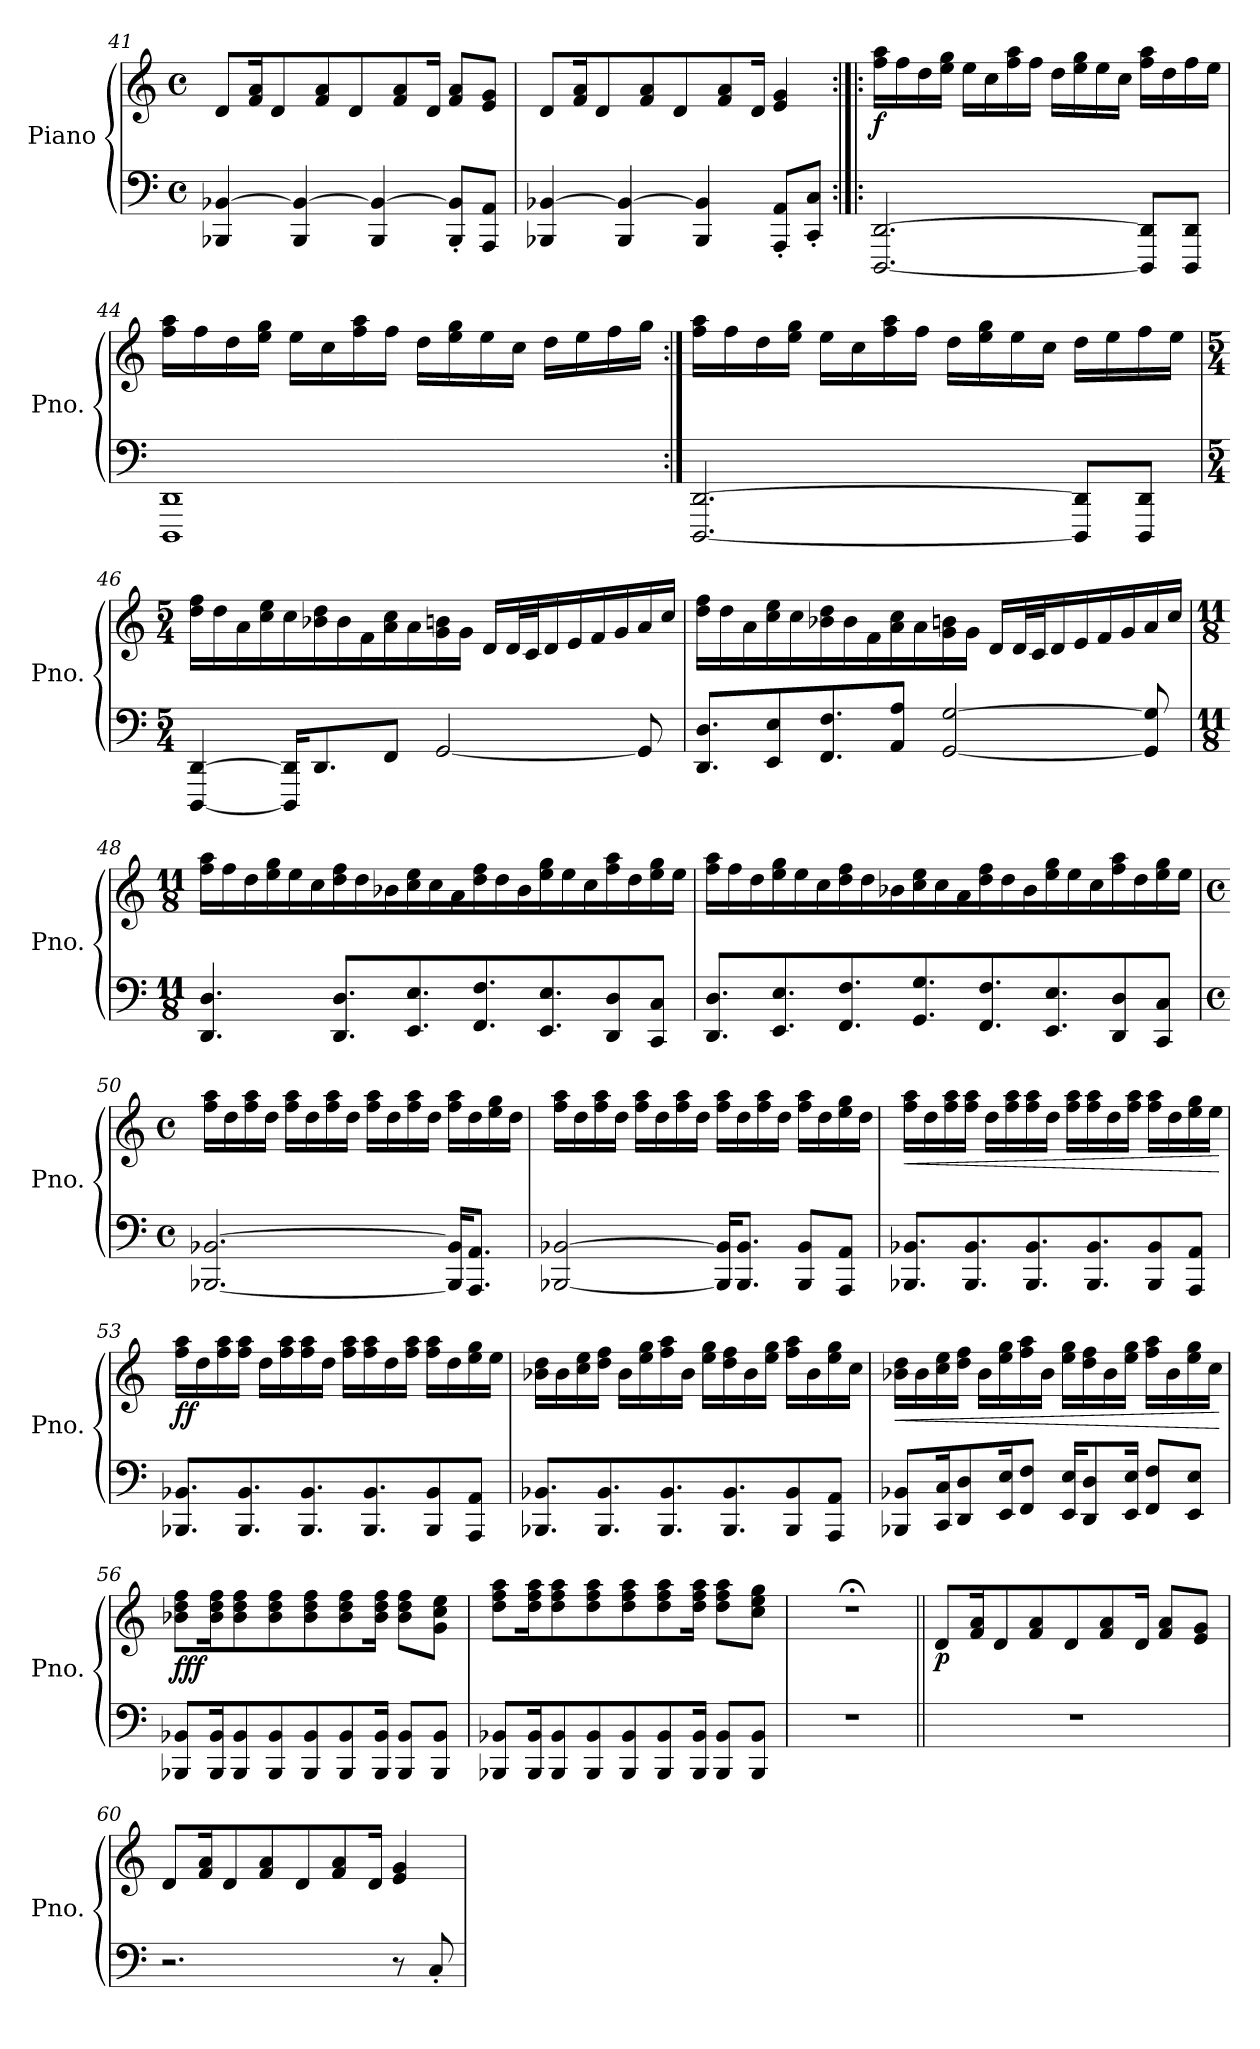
**kern	**kern	**dynam
*part1	*part1	*part1
*staff2	*staff1	*staff1/2
*I"Piano	*	*
*I'Pno.	*	*
*clefF4	*clefG2	*
*k[]	*k[]	*
*M4/4	*M4/4	*
*met(c)	*met(c)	*
=41	=41	=41
4BBB-X/ [4BB-X/	8d/L	.
.	16f/ 16a/K	.
.	8d/	.
4BBB-/ 4BB-/_	.	.
.	8f/ 8a/	.
.	8d/	.
4BBB-/ 4BB-/_	.	.
.	8f/ 8a/	.
.	16d/Jk	.
8BBB-/' 8BB-/]'L	8f/ 8a/L	.
8AAA/ 8AA/J	8e/ 8g/J	.
!!LO:LB:g=z
=42	=42	=42
4BBB-X/ [4BB-X/	8d/L	.
.	16f/ 16a/K	.
.	8d/	.
4BBB-/ 4BB-/_	.	.
.	8f/ 8a/	.
.	8d/	.
4BBB-/ 4BB-/]	.	.
.	8f/ 8a/	.
.	16d/Jk	.
8AAA/' 8AA/'L	4e/ 4g/	.
8CC/' 8C/'J	.	.
=43:|!|:	=43:|!|:	=43:|!|:
!	!	!LO:DY:b
[2.DDD/ [2.DD/	16ff\ 16aa\LL	f
.	16ff\	.
.	16dd\	.
.	16ee\ 16gg\JJ	.
.	16ee\LL	.
.	16cc\	.
.	16ff\ 16aa\	.
.	16ff\JJ	.
.	16dd\LL	.
.	16ee\ 16gg\	.
.	16ee\	.
.	16cc\JJ	.
8DDD/] 8DD/]L	16ff\ 16aa\LL	.
.	16dd\	.
8DDD/ 8DD/J	16ff\	.
.	16ee\JJ	.
=44	=44	=44
1DDD 1DD	16ff\ 16aa\LL	.
.	16ff\	.
.	16dd\	.
.	16ee\ 16gg\JJ	.
.	16ee\LL	.
.	16cc\	.
.	16ff\ 16aa\	.
.	16ff\JJ	.
.	16dd\LL	.
.	16ee\ 16gg\	.
.	16ee\	.
.	16cc\JJ	.
.	16dd\LL	.
.	16ee\	.
.	16ff\	.
.	16gg\JJ	.
!!LO:PB:g=z
=45:|!	=45:|!	=45:|!
[2.DDD/ [2.DD/	16ff\ 16aa\LL	.
.	16ff\	.
.	16dd\	.
.	16ee\ 16gg\JJ	.
.	16ee\LL	.
.	16cc\	.
.	16ff\ 16aa\	.
.	16ff\JJ	.
.	16dd\LL	.
.	16ee\ 16gg\	.
.	16ee\	.
.	16cc\JJ	.
8DDD/] 8DD/]L	16dd\LL	.
.	16ee\	.
8DDD/ 8DD/J	16ff\	.
.	16ee\JJ	.
=46	=46	=46
*M5/4	*M5/4	*
[4DDD/ [4DD/	16dd\ 16ff\LL	.
.	16dd\	.
.	16a\	.
.	16cc\ 16ee\	.
16DDD/] 16DD/]KL	16cc\	.
8.DD/	16b-X\ 16dd\	.
.	16b-\	.
.	16f\	.
8FF/J	16a\ 16cc\	.
.	16a\	.
[2GG/	16g\ 16bn\	.
.	16g\JJ	.
.	16d/LL	.
.	32d/L	.
.	32c/J	.
.	16d/	.
.	16e/	.
.	16f/	.
.	16g/	.
8GG/]	16a/	.
.	16cc/JJ	.
!!LO:LB:g=z
=47	=47	=47
8.DD/ 8.D/L	16dd\ 16ff\LL	.
.	16dd\	.
.	16a\	.
8EE/ 8E/	16cc\ 16ee\	.
.	16cc\	.
8.FF/ 8.F/	16b-X\ 16dd\	.
.	16b-\	.
.	16f\	.
8AA/ 8A/J	16a\ 16cc\	.
.	16a\	.
[2GG/ [2G/	16g\ 16bn\	.
.	16g\JJ	.
.	16d/LL	.
.	32d/L	.
.	32c/J	.
.	16d/	.
.	16e/	.
.	16f/	.
.	16g/	.
8GG/] 8G/]	16a/	.
.	16cc/JJ	.
=48	=48	=48
*M11/8	*M11/8	*
4.DD/ 4.D/	16ff\ 16aa\LL	.
.	16ff\	.
.	16dd\	.
.	16ee\ 16gg\	.
.	16ee\	.
.	16cc\	.
8.DD/ 8.D/L	16dd\ 16ff\	.
.	16dd\	.
.	16b-X\	.
8.EE/ 8.E/	16cc\ 16ee\	.
.	16cc\	.
.	16a\	.
8.FF/ 8.F/	16dd\ 16ff\	.
.	16dd\	.
.	16b-\	.
8.EE/ 8.E/	16ee\ 16gg\	.
.	16ee\	.
.	16cc\	.
8DD/ 8D/	16ff\ 16aa\	.
.	16dd\	.
8CC/ 8C/J	16ee\ 16gg\	.
.	16ee\JJ	.
!!LO:LB:g=z
=49	=49	=49
8.DD/ 8.D/L	16ff\ 16aa\LL	.
.	16ff\	.
.	16dd\	.
8.EE/ 8.E/	16ee\ 16gg\	.
.	16ee\	.
.	16cc\	.
8.FF/ 8.F/	16dd\ 16ff\	.
.	16dd\	.
.	16b-X\	.
8.GG/ 8.G/	16cc\ 16ee\	.
.	16cc\	.
.	16a\	.
8.FF/ 8.F/	16dd\ 16ff\	.
.	16dd\	.
.	16b-\	.
8.EE/ 8.E/	16ee\ 16gg\	.
.	16ee\	.
.	16cc\	.
8DD/ 8D/	16ff\ 16aa\	.
.	16dd\	.
8CC/ 8C/J	16ee\ 16gg\	.
.	16ee\JJ	.
=50	=50	=50
*M4/4	*M4/4	*
*met(c)	*met(c)	*
[2.BBB-X/ [2.BB-X/	16ff\ 16aa\LL	.
.	16dd\	.
.	16ff\ 16aa\	.
.	16dd\JJ	.
.	16ff\ 16aa\LL	.
.	16dd\	.
.	16ff\ 16aa\	.
.	16dd\JJ	.
.	16ff\ 16aa\LL	.
.	16dd\	.
.	16ff\ 16aa\	.
.	16dd\JJ	.
16BBB-/] 16BB-/]KL	16ff\ 16aa\LL	.
8.AAA/ 8.AA/J	16dd\	.
.	16ee\ 16gg\	.
.	16dd\JJ	.
!!LO:LB:g=z
=51	=51	=51
[2BBB-X/ [2BB-X/	16ff\ 16aa\LL	.
.	16dd\	.
.	16ff\ 16aa\	.
.	16dd\JJ	.
.	16ff\ 16aa\LL	.
.	16dd\	.
.	16ff\ 16aa\	.
.	16dd\JJ	.
16BBB-/] 16BB-/]KL	16ff\ 16aa\LL	.
8.BBB-/ 8.BB-/J	16dd\	.
.	16ff\ 16aa\	.
.	16dd\JJ	.
8BBB-/ 8BB-/L	16ff\ 16aa\LL	.
.	16dd\	.
8AAA/ 8AA/J	16ee\ 16gg\	.
.	16dd\JJ	.
=52	=52	=52
!	!	!LO:HP:b
8.BBB-X/ 8.BB-X/L	16ff\ 16aa\LL	<
.	16dd\	.
.	16ff\ 16aa\	.
8.BBB-/ 8.BB-/	16ff\ 16aa\JJ	.
.	16dd\LL	.
.	16ff\ 16aa\	.
8.BBB-/ 8.BB-/	16ff\ 16aa\	.
.	16dd\JJ	.
.	16ff\ 16aa\LL	.
8.BBB-/ 8.BB-/	16ff\ 16aa\	.
.	16dd\	.
.	16ff\ 16aa\JJ	.
8BBB-/ 8BB-/	16ff\ 16aa\LL	.
.	16dd\	.
8AAA/ 8AA/J	16ee\ 16gg\	.
.	16ee\JJ	.
.	.	[
!!LO:LB:g=z
=53	=53	=53
!	!	!LO:DY:b
8.BBB-X/ 8.BB-X/L	16ff\ 16aa\LL	ff
.	16dd\	.
.	16ff\ 16aa\	.
8.BBB-/ 8.BB-/	16ff\ 16aa\JJ	.
.	16dd\LL	.
.	16ff\ 16aa\	.
8.BBB-/ 8.BB-/	16ff\ 16aa\	.
.	16dd\JJ	.
.	16ff\ 16aa\LL	.
8.BBB-/ 8.BB-/	16ff\ 16aa\	.
.	16dd\	.
.	16ff\ 16aa\JJ	.
8BBB-/ 8BB-/	16ff\ 16aa\LL	.
.	16dd\	.
8AAA/ 8AA/J	16ee\ 16gg\	.
.	16ee\JJ	.
=54	=54	=54
8.BBB-X/ 8.BB-X/L	16b-X\ 16dd\LL	.
.	16b-\	.
.	16cc\ 16ee\	.
8.BBB-/ 8.BB-/	16dd\ 16ff\JJ	.
.	16b-\LL	.
.	16ee\ 16gg\	.
8.BBB-/ 8.BB-/	16ff\ 16aa\	.
.	16b-\JJ	.
.	16ee\ 16gg\LL	.
8.BBB-/ 8.BB-/	16dd\ 16ff\	.
.	16b-\	.
.	16ee\ 16gg\JJ	.
8BBB-/ 8BB-/	16ff\ 16aa\LL	.
.	16b-\	.
8AAA/ 8AA/J	16ee\ 16gg\	.
.	16cc\JJ	.
!!LO:LB:g=z
=55	=55	=55
!	!	!LO:HP:b
8BBB-X/ 8BB-X/L	16b-X\ 16dd\LL	<
.	16b-\	.
16CC/ 16C/K	16cc\ 16ee\	.
8DD/ 8D/	16dd\ 16ff\JJ	.
.	16b-\LL	.
16EE/ 16E/K	16ee\ 16gg\	.
8FF/ 8F/J	16ff\ 16aa\	.
.	16b-\JJ	.
16EE/ 16E/KL	16ee\ 16gg\LL	.
8DD/ 8D/	16dd\ 16ff\	.
.	16b-\	.
16EE/ 16E/Jk	16ee\ 16gg\JJ	.
8FF/ 8F/L	16ff\ 16aa\LL	.
.	16b-\	.
8EE/ 8E/J	16ee\ 16gg\	.
.	16cc\JJ	.
.	.	[
=56	=56	=56
!	!	!LO:DY:b
8BBB-X/ 8BB-X/L	8b-X\ 8dd\ 8ff\L	fff
16BBB-/ 16BB-/K	16b-\ 16dd\ 16ff\K	.
8BBB-/ 8BB-/	8b-\ 8dd\ 8ff\	.
8BBB-/ 8BB-/	8b-\ 8dd\ 8ff\	.
8BBB-/ 8BB-/	8b-\ 8dd\ 8ff\	.
8BBB-/ 8BB-/	8b-\ 8dd\ 8ff\	.
16BBB-/ 16BB-/Jk	16b-\ 16dd\ 16ff\Jk	.
8BBB-/ 8BB-/L	8b-\ 8dd\ 8ff\L	.
8BBB-/ 8BB-/J	8g\ 8cc\ 8ee\J	.
=57	=57	=57
8BBB-X/ 8BB-X/L	8dd\ 8ff\ 8aa\L	.
16BBB-/ 16BB-/K	16dd\ 16ff\ 16aa\K	.
8BBB-/ 8BB-/	8dd\ 8ff\ 8aa\	.
8BBB-/ 8BB-/	8dd\ 8ff\ 8aa\	.
8BBB-/ 8BB-/	8dd\ 8ff\ 8aa\	.
8BBB-/ 8BB-/	8dd\ 8ff\ 8aa\	.
16BBB-/ 16BB-/Jk	16dd\ 16ff\ 16aa\Jk	.
8BBB-/ 8BB-/L	8dd\ 8ff\ 8aa\L	.
8BBB-/ 8BB-/J	8cc\ 8ee\ 8gg\J	.
=58	=58	=58
1r	1r;<	.
!!LO:PB:g=z
=59||	=59||	=59||
!	!	!LO:DY:b
1r	8d/L	p
.	16f/ 16a/K	.
.	8d/	.
.	8f/ 8a/	.
.	8d/	.
.	8f/ 8a/	.
.	16d/Jk	.
.	8f/ 8a/L	.
.	8e/ 8g/J	.
=60	=60	=60
2.r	8d/L	.
.	16f/ 16a/K	.
.	8d/	.
.	8f/ 8a/	.
.	8d/	.
.	8f/ 8a/	.
.	16d/Jk	.
8r	4e/ 4g/	.
8C'/	.	.
=	=	=
*-	*-	*-
